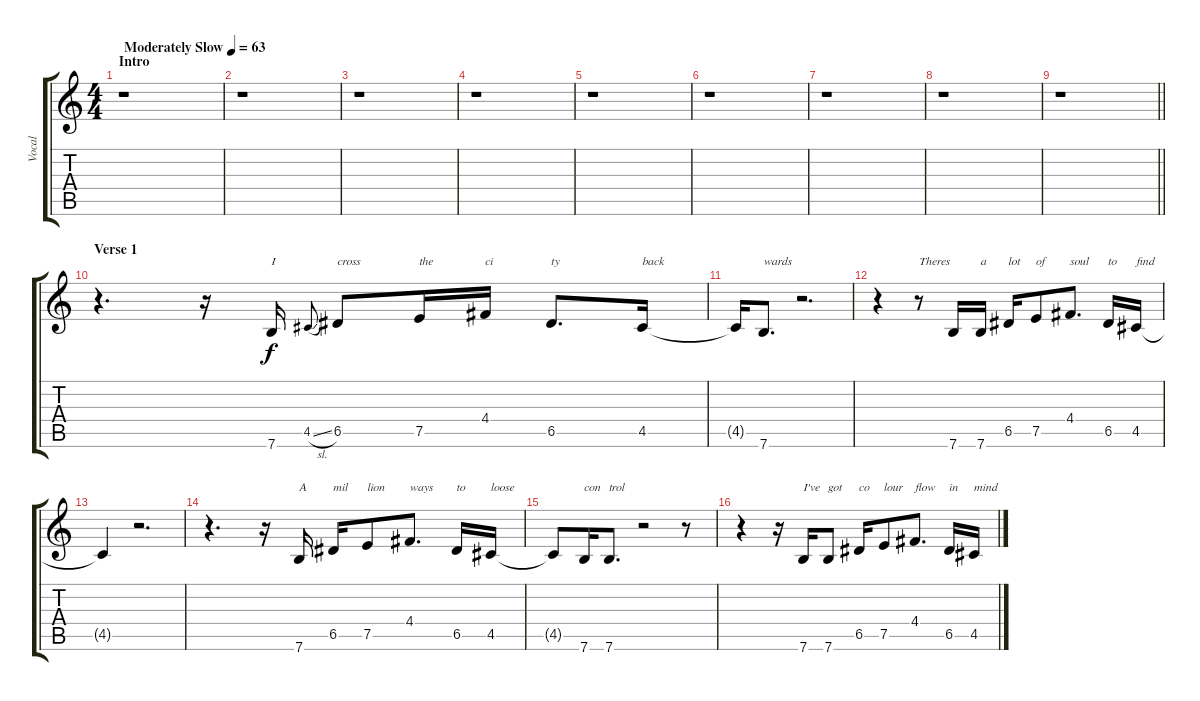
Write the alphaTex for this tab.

\track ("Vocal" "Vocal") {instrument acousticguitarnylon}
\staff {score tabs}
\tuning (E4 B3 G3 D3 A2 E2) {hide}
\ts (4 4)
\section ("" "Intro")
\tempo (63 "Moderately Slow")
\clef g2
\ks c
r.1{dy f instrument acousticguitarnylon} |
r.1 |
r.1 |
r.1 |
r.1 |
r.1 |
r.1 |
r.1 |
\barLineRight lightlight
r.1 |
\section ("" "Verse 1")
r.4{d} r.16 7.6.16{txt "I"} 4.5{sl}.8{gr onbeat} 6.5.8{txt "cross"} 7.5.16{txt "the"} 4.4.16{txt "ci"} 6.5.8{d txt "ty"} 4.5.16{txt "back"} |
4.5{t}.16 7.6.8{d txt "wards"} r.2{d} |
r.4 r.8{txt "Theres"} 7.6.16 7.6.16{txt "a"} 6.5.16{txt "lot"} 7.5.8{txt "of"} 4.4.8{d txt "soul"} 6.5.16{txt "to"} 4.5.16{txt "find"} |
4.5{t}.4 r.2{d} |
r.4{d} r.16 7.6.16{txt "A "} 6.5.16{txt "mil"} 7.5.8{txt "lion"} 4.4.8{d txt "ways"} 6.5.16{txt "to"} 4.5.16{txt "loose"} |
4.5{t}.8 7.6.16{txt "con"} 7.6.8{d txt "trol"} r.2 r.8 |
r.4 r.16 7.6.16{txt "I've"} 7.6.8{txt "got"} 6.5.16{txt "co"} 7.5.8{txt "lour"} 4.4.8{d txt "flow"} 6.5.16{txt "in"} 4.5.16{txt "mind"}
